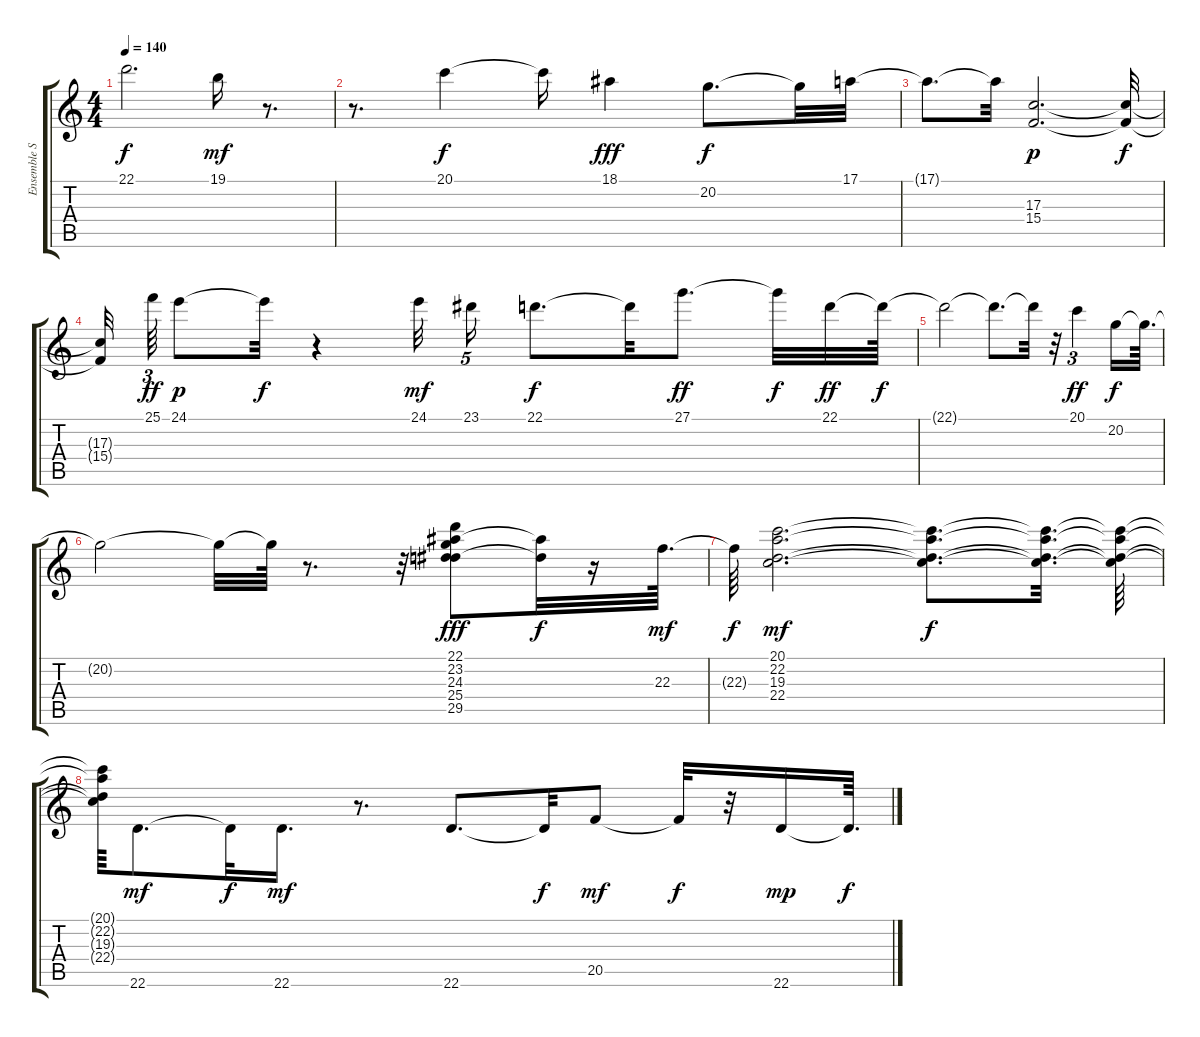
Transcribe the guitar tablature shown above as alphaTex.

\track ("Ensemble Strings" "Ensemble S") {instrument stringensemble1}
\staff {score tabs}
\tuning (E4 B3 G3 D3 A2 E2) {hide}
\ts (4 4)
\tempo 140
\clef g2
\ks c
22.1{t}.2{d dy f} 19.1.16{dy mf} r.8{d} |
r.8{d} 20.1.4{dy f} 20.1{t}.16 18.1.4{dy fff} 20.2.8{d dy f} 20.2{t}.32 17.1.32 |
17.1{t}.8{d} 17.1{t}.32 (17.3 15.4).2{d dy p} (17.3{t} 15.4{t}).32{dy f} |
(17.3{t} 15.4{t}).32 25.1.64{tu (3 2) dy ff} 24.1.8{dy p} 24.1{t}.32{dy f} r.4 24.1.32{dy mf} 23.1.16{tu (5 4)} 22.1.8{d dy f} 22.1{t}.32 27.1.8{d dy ff} 27.1{t}.32{dy f} 22.1.32{dy ff} 22.1{t}.64{dy f} |
22.1{t}.2 22.1{t}.8{d} 22.1{t}.32 r.32 20.1.4{tu (3 2) dy ff} 20.2.16{dy f} 20.2{t}.64{d} |
20.2{t}.2 20.2{t}.32 20.2{t}.64 r.8{d} r.32 (22.1 23.2 24.3 25.4 29.5).8{dy fff} (23.2{t} 29.5{t}).32{dy f} r.16 22.3.64{d dy mf} |
22.3{t}.64{dy f} (20.1 22.2 19.3 22.4).2{d dy mf} (20.1{t} 22.2{t} 19.3{t} 22.4{t}).8{d dy f} (20.1{t} 22.2{t} 19.3{t} 22.4{t}).32{d} (20.1{t} 22.2{t} 19.3{t} 22.4{t}).64 |
(20.1{t} 22.2{t} 19.3{t} 22.4{t}).64 22.6.8{d dy mf} 22.6{t}.32{dy f} 22.6.16{d dy mf} r.8{d} 22.6.8{d} 22.6{t}.32{dy f} 20.5.8{dy mf} 20.5{t}.32{dy f} r.32 22.6.16{dy mp} 22.6{t}.64{d dy f}
